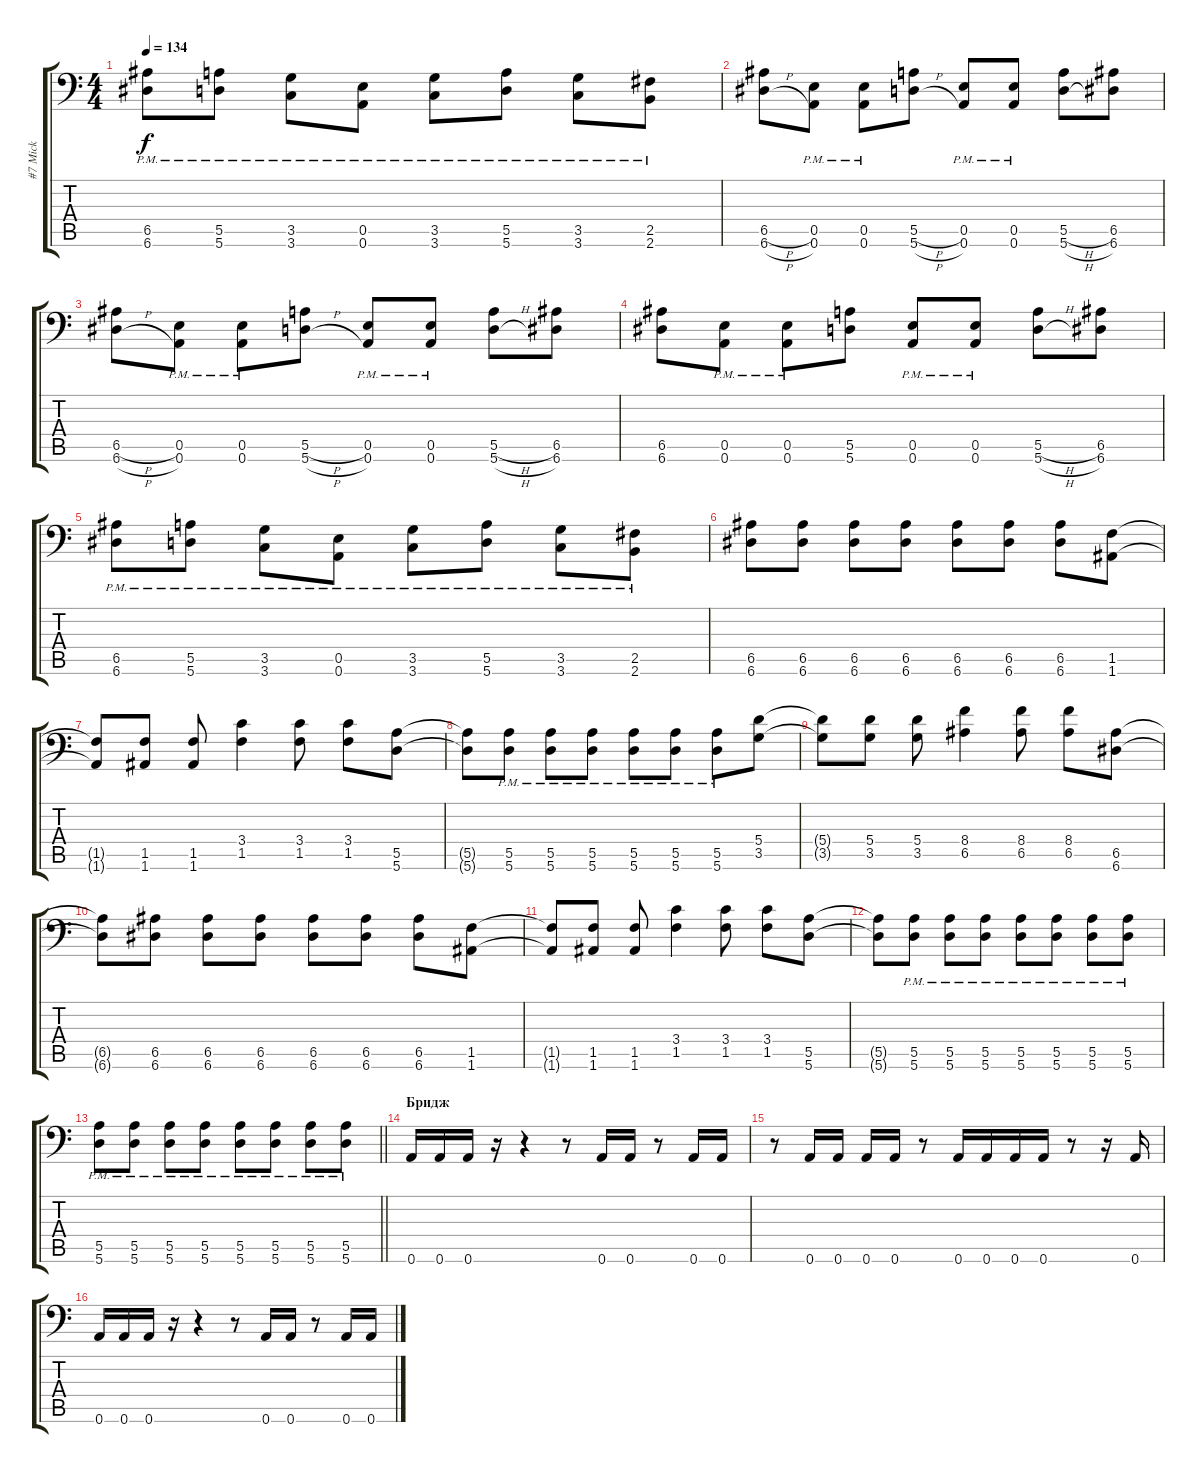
\track ("#7 Mick" "#7 Mick") {instrument distortionguitar}
\staff {score tabs}
\tuning (B3 Gb3 D3 A2 E2 A1) {hide}
\ts (4 4)
\tempo 134
\clef f4
\ks c
(6.5{pm} 6.6{pm}).8{dy f} (5.5{pm} 5.6{pm}).8 (3.5{pm} 3.6{pm}).8 (0.5{pm} 0.6{pm}).8 (3.5{pm} 3.6{pm}).8 (5.5{pm} 5.6{pm}).8 (3.5{pm} 3.6{pm}).8 (2.5{pm} 2.6{pm}).8 |
(6.5{h} 6.6{h}).8 (0.5{pm} 0.6{pm}).8 (0.5{pm} 0.6{pm}).8 (5.5{h} 5.6{h}).8 (0.5{pm} 0.6{pm}).8 (0.5{pm} 0.6{pm}).8 (5.5{h} 5.6{h}).8 (6.5 6.6).8 |
(6.5{h} 6.6{h}).8 (0.5{pm} 0.6{pm}).8 (0.5{pm} 0.6{pm}).8 (5.5{h} 5.6{h}).8 (0.5{pm} 0.6{pm}).8 (0.5{pm} 0.6{pm}).8 (5.5{h} 5.6{h}).8 (6.5 6.6).8 |
(6.5 6.6).8 (0.5{pm} 0.6{pm}).8 (0.5{pm} 0.6{pm}).8 (5.5 5.6).8 (0.5{pm} 0.6{pm}).8 (0.5{pm} 0.6{pm}).8 (5.5{h} 5.6{h}).8 (6.5 6.6).8 |
(6.5{pm} 6.6{pm}).8 (5.5{pm} 5.6{pm}).8 (3.5{pm} 3.6{pm}).8 (0.5{pm} 0.6{pm}).8 (3.5{pm} 3.6{pm}).8 (5.5{pm} 5.6{pm}).8 (3.5{pm} 3.6{pm}).8 (2.5{pm} 2.6{pm}).8 |
(6.5 6.6).8 (6.5 6.6).8 (6.5 6.6).8 (6.5 6.6).8 (6.5 6.6).8 (6.5 6.6).8 (6.5 6.6).8 (1.5 1.6).8 |
(1.5{t} 1.6{t}).8 (1.5 1.6).8 (1.5 1.6).8 (3.4 1.5).4 (3.4 1.5).8 (3.4 1.5).8 (5.5 5.6).8 |
(5.5{t} 5.6{t}).8 (5.5{pm} 5.6{pm}).8 (5.5{pm} 5.6{pm}).8 (5.5{pm} 5.6{pm}).8 (5.5{pm} 5.6{pm}).8 (5.5{pm} 5.6{pm}).8 (5.5{pm} 5.6{pm}).8 (5.4 3.5).8 |
(5.4{t} 3.5{t}).8 (5.4 3.5).8 (5.4 3.5).8 (8.4 6.5).4 (8.4 6.5).8 (8.4 6.5).8 (6.5 6.6).8 |
(6.5{t} 6.6{t}).8 (6.5 6.6).8 (6.5 6.6).8 (6.5 6.6).8 (6.5 6.6).8 (6.5 6.6).8 (6.5 6.6).8 (1.5 1.6).8 |
(1.5{t} 1.6{t}).8 (1.5 1.6).8 (1.5 1.6).8 (3.4 1.5).4 (3.4 1.5).8 (3.4 1.5).8 (5.5 5.6).8 |
(5.5{t} 5.6{t}).8 (5.5{pm} 5.6{pm}).8 (5.5{pm} 5.6{pm}).8 (5.5{pm} 5.6{pm}).8 (5.5{pm} 5.6{pm}).8 (5.5{pm} 5.6{pm}).8 (5.5{pm} 5.6{pm}).8 (5.5{pm} 5.6{pm}).8 |
\barLineRight lightlight
(5.5{pm} 5.6{pm}).8 (5.5{pm} 5.6{pm}).8 (5.5{pm} 5.6{pm}).8 (5.5{pm} 5.6{pm}).8 (5.5{pm} 5.6{pm}).8 (5.5{pm} 5.6{pm}).8 (5.5{pm} 5.6{pm}).8 (5.5{pm} 5.6{pm}).8 |
\section ("" "Бридж")
0.6.16 0.6.16 0.6.16 r.16 r.4 r.8 0.6.16 0.6.16 r.8 0.6.16 0.6.16 |
r.8 0.6.16 0.6.16 0.6.16 0.6.16 r.8 0.6.16 0.6.16 0.6.16 0.6.16 r.8 r.16 0.6.16 |
0.6.16 0.6.16 0.6.16 r.16 r.4 r.8 0.6.16 0.6.16 r.8 0.6.16 0.6.16
